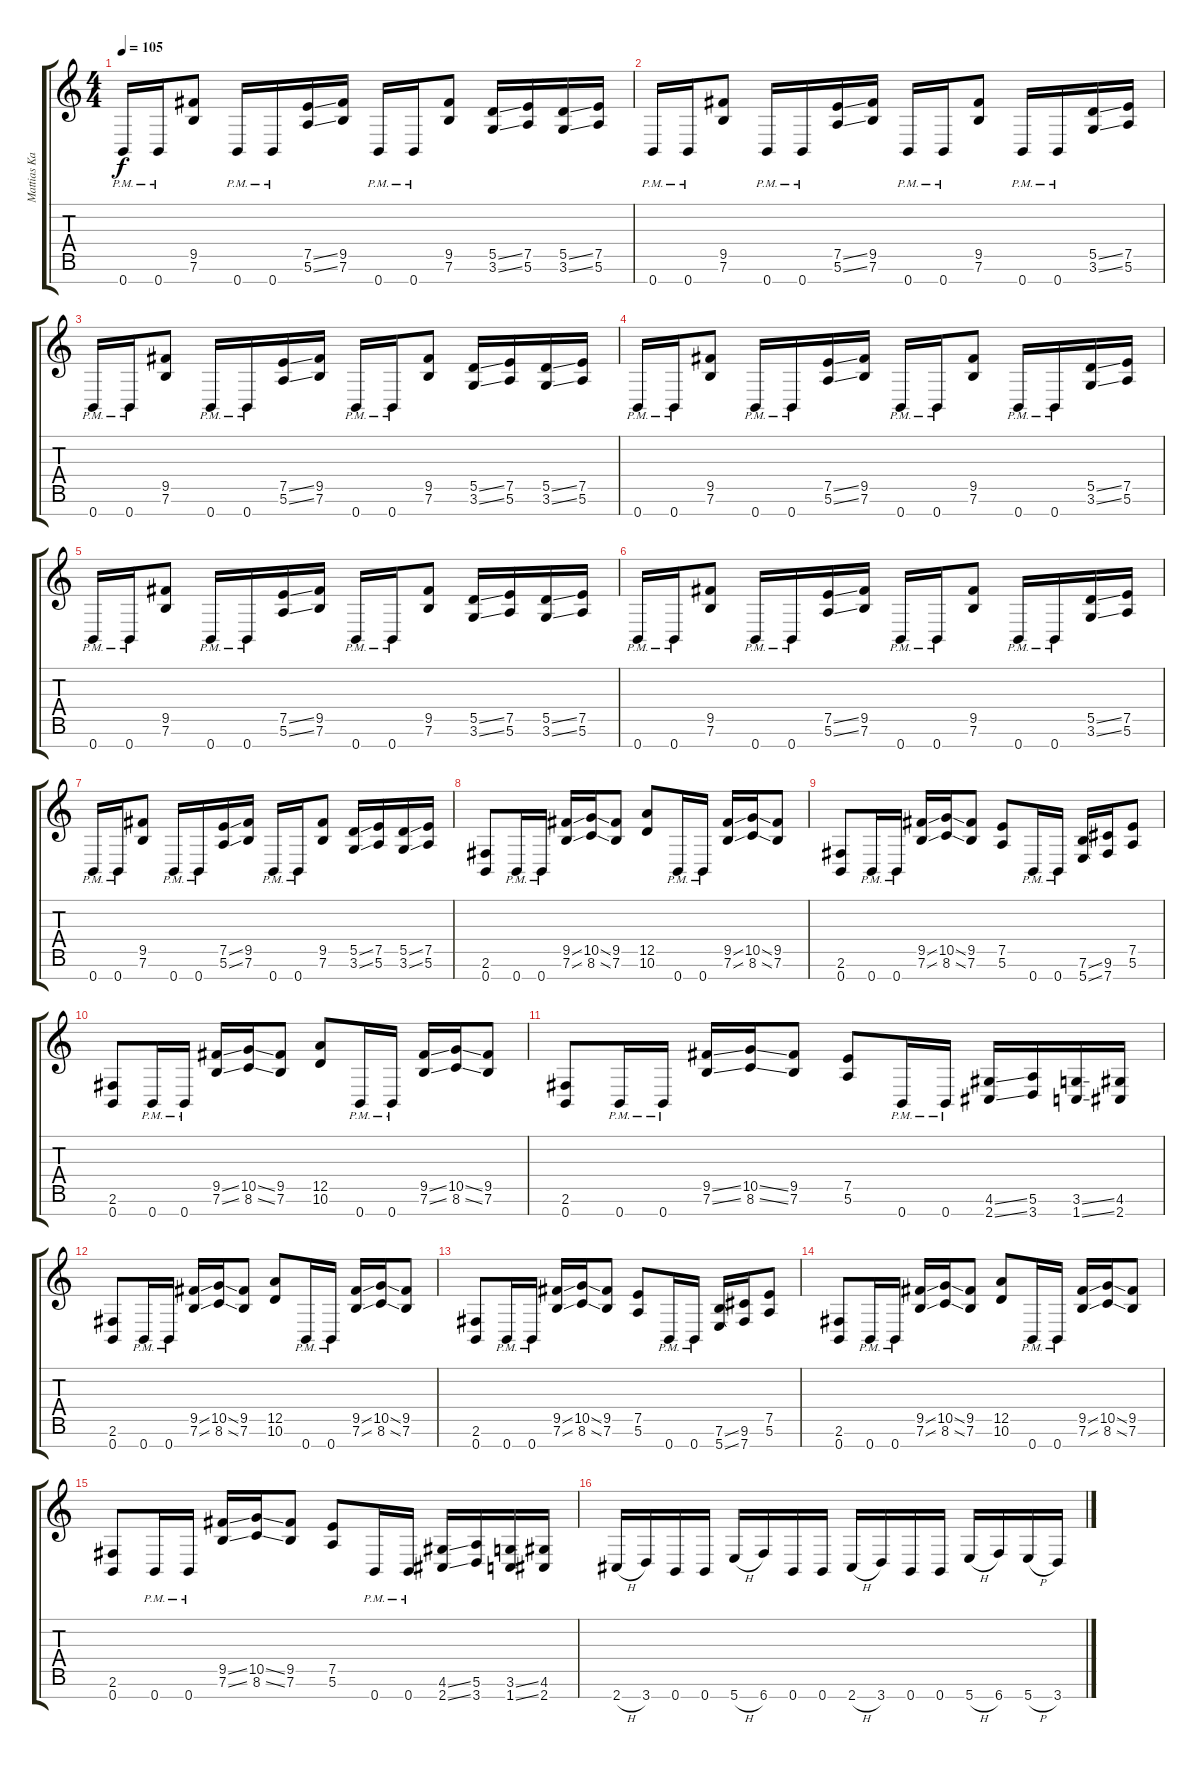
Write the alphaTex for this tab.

\track ("Mattias Kamijo" "Mattias Ka") {instrument distortionguitar}
\staff {score tabs}
\tuning (E4 B3 G3 D3 A2 E2 B1) {hide}
\ts (4 4)
\tempo 105
\clef g2
\ks c
0.7{pm}.16{dy f} 0.7{pm}.16 (9.5 7.6).8 0.7{pm}.16 0.7{pm}.16 (7.5{ss} 5.6{ss}).16 (9.5 7.6).16 0.7{pm}.16 0.7{pm}.16 (9.5 7.6).8 (5.5{ss} 3.6{ss}).16 (7.5 5.6).16 (5.5{ss} 3.6{ss}).16 (7.5 5.6).16 |
0.7{pm}.16 0.7{pm}.16 (9.5 7.6).8 0.7{pm}.16 0.7{pm}.16 (7.5{ss} 5.6{ss}).16 (9.5 7.6).16 0.7{pm}.16 0.7{pm}.16 (9.5 7.6).8 0.7{pm}.16 0.7{pm}.16 (5.5{ss} 3.6{ss}).16 (7.5 5.6).16 |
0.7{pm}.16 0.7{pm}.16 (9.5 7.6).8 0.7{pm}.16 0.7{pm}.16 (7.5{ss} 5.6{ss}).16 (9.5 7.6).16 0.7{pm}.16 0.7{pm}.16 (9.5 7.6).8 (5.5{ss} 3.6{ss}).16 (7.5 5.6).16 (5.5{ss} 3.6{ss}).16 (7.5 5.6).16 |
0.7{pm}.16 0.7{pm}.16 (9.5 7.6).8 0.7{pm}.16 0.7{pm}.16 (7.5{ss} 5.6{ss}).16 (9.5 7.6).16 0.7{pm}.16 0.7{pm}.16 (9.5 7.6).8 0.7{pm}.16 0.7{pm}.16 (5.5{ss} 3.6{ss}).16 (7.5 5.6).16 |
0.7{pm}.16 0.7{pm}.16 (9.5 7.6).8 0.7{pm}.16 0.7{pm}.16 (7.5{ss} 5.6{ss}).16 (9.5 7.6).16 0.7{pm}.16 0.7{pm}.16 (9.5 7.6).8 (5.5{ss} 3.6{ss}).16 (7.5 5.6).16 (5.5{ss} 3.6{ss}).16 (7.5 5.6).16 |
0.7{pm}.16 0.7{pm}.16 (9.5 7.6).8 0.7{pm}.16 0.7{pm}.16 (7.5{ss} 5.6{ss}).16 (9.5 7.6).16 0.7{pm}.16 0.7{pm}.16 (9.5 7.6).8 0.7{pm}.16 0.7{pm}.16 (5.5{ss} 3.6{ss}).16 (7.5 5.6).16 |
0.7{pm}.16 0.7{pm}.16 (9.5 7.6).8 0.7{pm}.16 0.7{pm}.16 (7.5{ss} 5.6{ss}).16 (9.5 7.6).16 0.7{pm}.16 0.7{pm}.16 (9.5 7.6).8 (5.5{ss} 3.6{ss}).16 (7.5 5.6).16 (5.5{ss} 3.6{ss}).16 (7.5 5.6).16 |
(2.6 0.7).8 0.7{pm}.16 0.7{pm}.16 (9.5{ss} 7.6{ss}).16 (10.5{ss} 8.6{ss}).16 (9.5 7.6).8 (12.5 10.6).8 0.7{pm}.16 0.7{pm}.16 (9.5{ss} 7.6{ss}).16 (10.5{ss} 8.6{ss}).16 (9.5 7.6).8 |
(2.6 0.7).8 0.7{pm}.16 0.7{pm}.16 (9.5{ss} 7.6{ss}).16 (10.5{ss} 8.6{ss}).16 (9.5 7.6).8 (7.5 5.6).8 0.7{pm}.16 0.7{pm}.16 (7.6{ss} 5.7{ss}).16 (9.6 7.7).16 (7.5 5.6).8 |
(2.6 0.7).8 0.7{pm}.16 0.7{pm}.16 (9.5{ss} 7.6{ss}).16 (10.5{ss} 8.6{ss}).16 (9.5 7.6).8 (12.5 10.6).8 0.7{pm}.16 0.7{pm}.16 (9.5{ss} 7.6{ss}).16 (10.5{ss} 8.6{ss}).16 (9.5 7.6).8 |
(2.6 0.7).8 0.7{pm}.16 0.7{pm}.16 (9.5{ss} 7.6{ss}).16 (10.5{ss} 8.6{ss}).16 (9.5 7.6).8 (7.5 5.6).8 0.7{pm}.16 0.7{pm}.16 (4.6{ss} 2.7{ss}).16 (5.6 3.7).16 (3.6{ss} 1.7{ss}).16 (4.6 2.7).16 |
(2.6 0.7).8 0.7{pm}.16 0.7{pm}.16 (9.5{ss} 7.6{ss}).16 (10.5{ss} 8.6{ss}).16 (9.5 7.6).8 (12.5 10.6).8 0.7{pm}.16 0.7{pm}.16 (9.5{ss} 7.6{ss}).16 (10.5{ss} 8.6{ss}).16 (9.5 7.6).8 |
(2.6 0.7).8 0.7{pm}.16 0.7{pm}.16 (9.5{ss} 7.6{ss}).16 (10.5{ss} 8.6{ss}).16 (9.5 7.6).8 (7.5 5.6).8 0.7{pm}.16 0.7{pm}.16 (7.6{ss} 5.7{ss}).16 (9.6 7.7).16 (7.5 5.6).8 |
(2.6 0.7).8 0.7{pm}.16 0.7{pm}.16 (9.5{ss} 7.6{ss}).16 (10.5{ss} 8.6{ss}).16 (9.5 7.6).8 (12.5 10.6).8 0.7{pm}.16 0.7{pm}.16 (9.5{ss} 7.6{ss}).16 (10.5{ss} 8.6{ss}).16 (9.5 7.6).8 |
(2.6 0.7).8 0.7{pm}.16 0.7{pm}.16 (9.5{ss} 7.6{ss}).16 (10.5{ss} 8.6{ss}).16 (9.5 7.6).8 (7.5 5.6).8 0.7{pm}.16 0.7{pm}.16 (4.6{ss} 2.7{ss}).16 (5.6 3.7).16 (3.6{ss} 1.7{ss}).16 (4.6 2.7).16 |
2.7{h}.16 3.7.16 0.7.16 0.7.16 5.7{h}.16 6.7.16 0.7.16 0.7.16 2.7{h}.16 3.7.16 0.7.16 0.7.16 5.7{h}.16 6.7.16 5.7{h}.16 3.7.16
